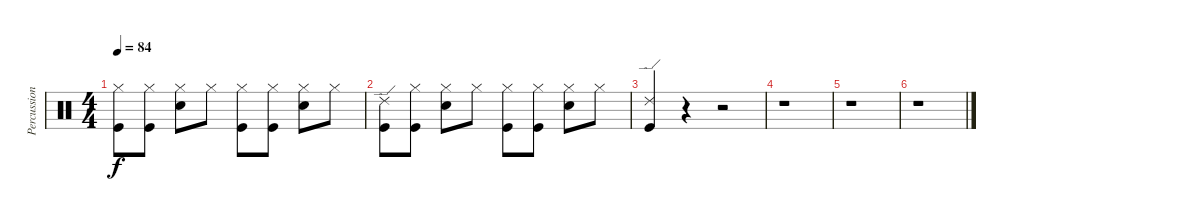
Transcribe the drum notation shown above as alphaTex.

\track ("Percussions" "Percussion") {instrument percussion}
\staff {score}
\articulation defaults
\ts (4 4)
\tempo 84
\clef neutral
\ks c
("Hi-Hat (closed)" "Kick (hit)").8{dy f} ("Hi-Hat (closed)" "Kick (hit)").8 ("Hi-Hat (closed)" "Snare (hit) 2").8 "Hi-Hat (closed)".8 ("Hi-Hat (closed)" "Kick (hit)").8 ("Hi-Hat (closed)" "Kick (hit)").8 ("Hi-Hat (closed)" "Snare (hit) 2").8 "Hi-Hat (closed)".8 |
("Ride (edge) 2" "Kick (hit)").8 ("Hi-Hat (closed)" "Kick (hit)").8 ("Hi-Hat (closed)" "Snare (hit) 2").8 "Hi-Hat (closed)".8 ("Hi-Hat (closed)" "Kick (hit)").8 ("Hi-Hat (closed)" "Kick (hit)").8 ("Hi-Hat (closed)" "Snare (hit) 2").8 "Hi-Hat (closed)".8 |
("Ride (edge) 2" "Kick (hit)").4 r.4 r.2 |
r.1 |
r.1 |
r.1
